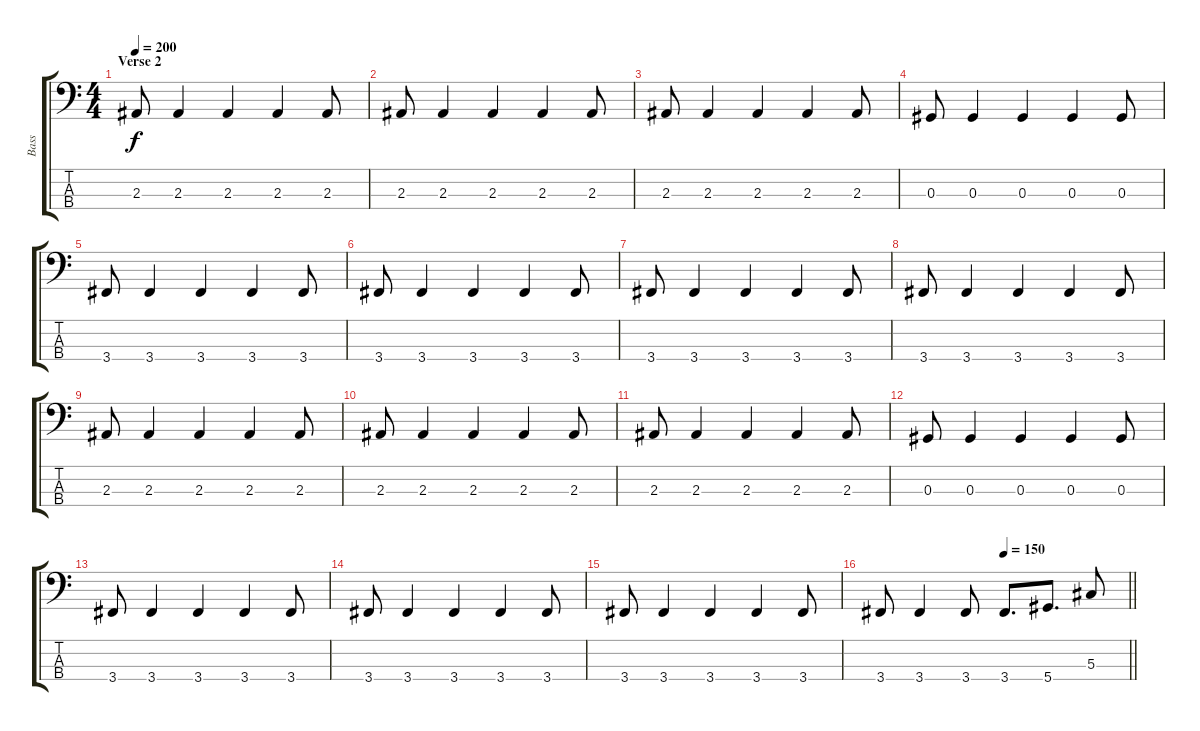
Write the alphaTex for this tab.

\track ("Bass" "Bass") {instrument electricbasspick}
\staff {score tabs}
\tuning (Gb2 Db2 Ab1 Eb1) {hide}
\ts (4 4)
\section ("" "Verse 2")
\tempo 200
\clef f4
\ks c
2.3.8{dy f} 2.3.4 2.3.4 2.3.4 2.3.8 |
2.3.8 2.3.4 2.3.4 2.3.4 2.3.8 |
2.3.8 2.3.4 2.3.4 2.3.4 2.3.8 |
0.3.8 0.3.4 0.3.4 0.3.4 0.3.8 |
3.4.8 3.4.4 3.4.4 3.4.4 3.4.8 |
3.4.8 3.4.4 3.4.4 3.4.4 3.4.8 |
3.4.8 3.4.4 3.4.4 3.4.4 3.4.8 |
3.4.8 3.4.4 3.4.4 3.4.4 3.4.8 |
2.3.8 2.3.4 2.3.4 2.3.4 2.3.8 |
2.3.8 2.3.4 2.3.4 2.3.4 2.3.8 |
2.3.8 2.3.4 2.3.4 2.3.4 2.3.8 |
0.3.8 0.3.4 0.3.4 0.3.4 0.3.8 |
3.4.8 3.4.4 3.4.4 3.4.4 3.4.8 |
3.4.8 3.4.4 3.4.4 3.4.4 3.4.8 |
3.4.8 3.4.4 3.4.4 3.4.4 3.4.8 |
\tempo (150 0.5)
\barLineRight lightlight
3.4.8 3.4.4 3.4.8 3.4.8{d} 5.4.8{d} 5.3.8
